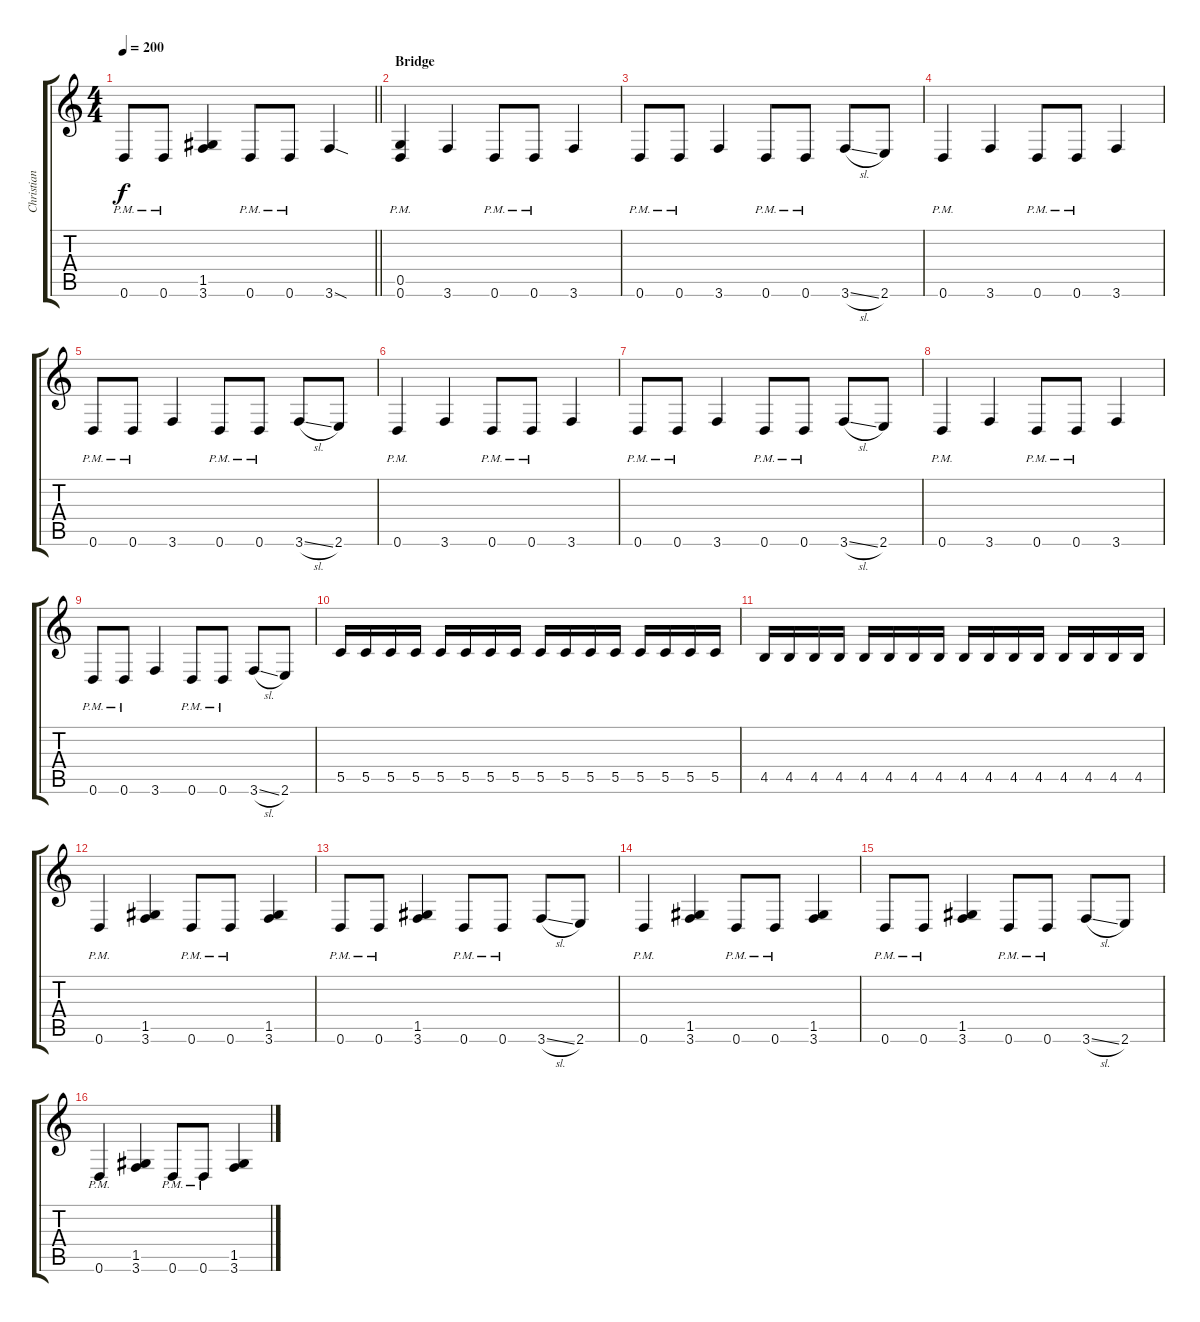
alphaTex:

\track ("Christian Andreu" "Christian ") {instrument overdrivenguitar}
\staff {score tabs}
\tuning (D4 A3 F3 C3 G2 D2) {hide}
\ts (4 4)
\tempo 200
\clef g2
\barLineRight lightlight
\ks c
0.6{pm}.8{dy f} 0.6{pm}.8 (1.5 3.6).4 0.6{pm}.8 0.6{pm}.8 3.6{sod}.4 |
\section ("" "Bridge")
(0.5{pm} 0.6{pm}).4 3.6.4 0.6{pm}.8 0.6{pm}.8 3.6.4 |
0.6{pm}.8 0.6{pm}.8 3.6.4 0.6{pm}.8 0.6{pm}.8 3.6{sl}.8 2.6.8 |
0.6{pm}.4 3.6.4 0.6{pm}.8 0.6{pm}.8 3.6.4 |
0.6{pm}.8 0.6{pm}.8 3.6.4 0.6{pm}.8 0.6{pm}.8 3.6{sl}.8 2.6.8 |
0.6{pm}.4 3.6.4 0.6{pm}.8 0.6{pm}.8 3.6.4 |
0.6{pm}.8 0.6{pm}.8 3.6.4 0.6{pm}.8 0.6{pm}.8 3.6{sl}.8 2.6.8 |
0.6{pm}.4 3.6.4 0.6{pm}.8 0.6{pm}.8 3.6.4 |
0.6{pm}.8 0.6{pm}.8 3.6.4 0.6{pm}.8 0.6{pm}.8 3.6{sl}.8 2.6.8 |
5.5.16 5.5.16 5.5.16 5.5.16 5.5.16 5.5.16 5.5.16 5.5.16 5.5.16 5.5.16 5.5.16 5.5.16 5.5.16 5.5.16 5.5.16 5.5.16 |
4.5.16 4.5.16 4.5.16 4.5.16 4.5.16 4.5.16 4.5.16 4.5.16 4.5.16 4.5.16 4.5.16 4.5.16 4.5.16 4.5.16 4.5.16 4.5.16 |
0.6{pm}.4 (1.5 3.6).4 0.6{pm}.8 0.6{pm}.8 (1.5 3.6).4 |
0.6{pm}.8 0.6{pm}.8 (1.5 3.6).4 0.6{pm}.8 0.6{pm}.8 3.6{sl}.8 2.6.8 |
0.6{pm}.4 (1.5 3.6).4 0.6{pm}.8 0.6{pm}.8 (1.5 3.6).4 |
0.6{pm}.8 0.6{pm}.8 (1.5 3.6).4 0.6{pm}.8 0.6{pm}.8 3.6{sl}.8 2.6.8 |
0.6{pm}.4 (1.5 3.6).4 0.6{pm}.8 0.6{pm}.8 (1.5 3.6).4
